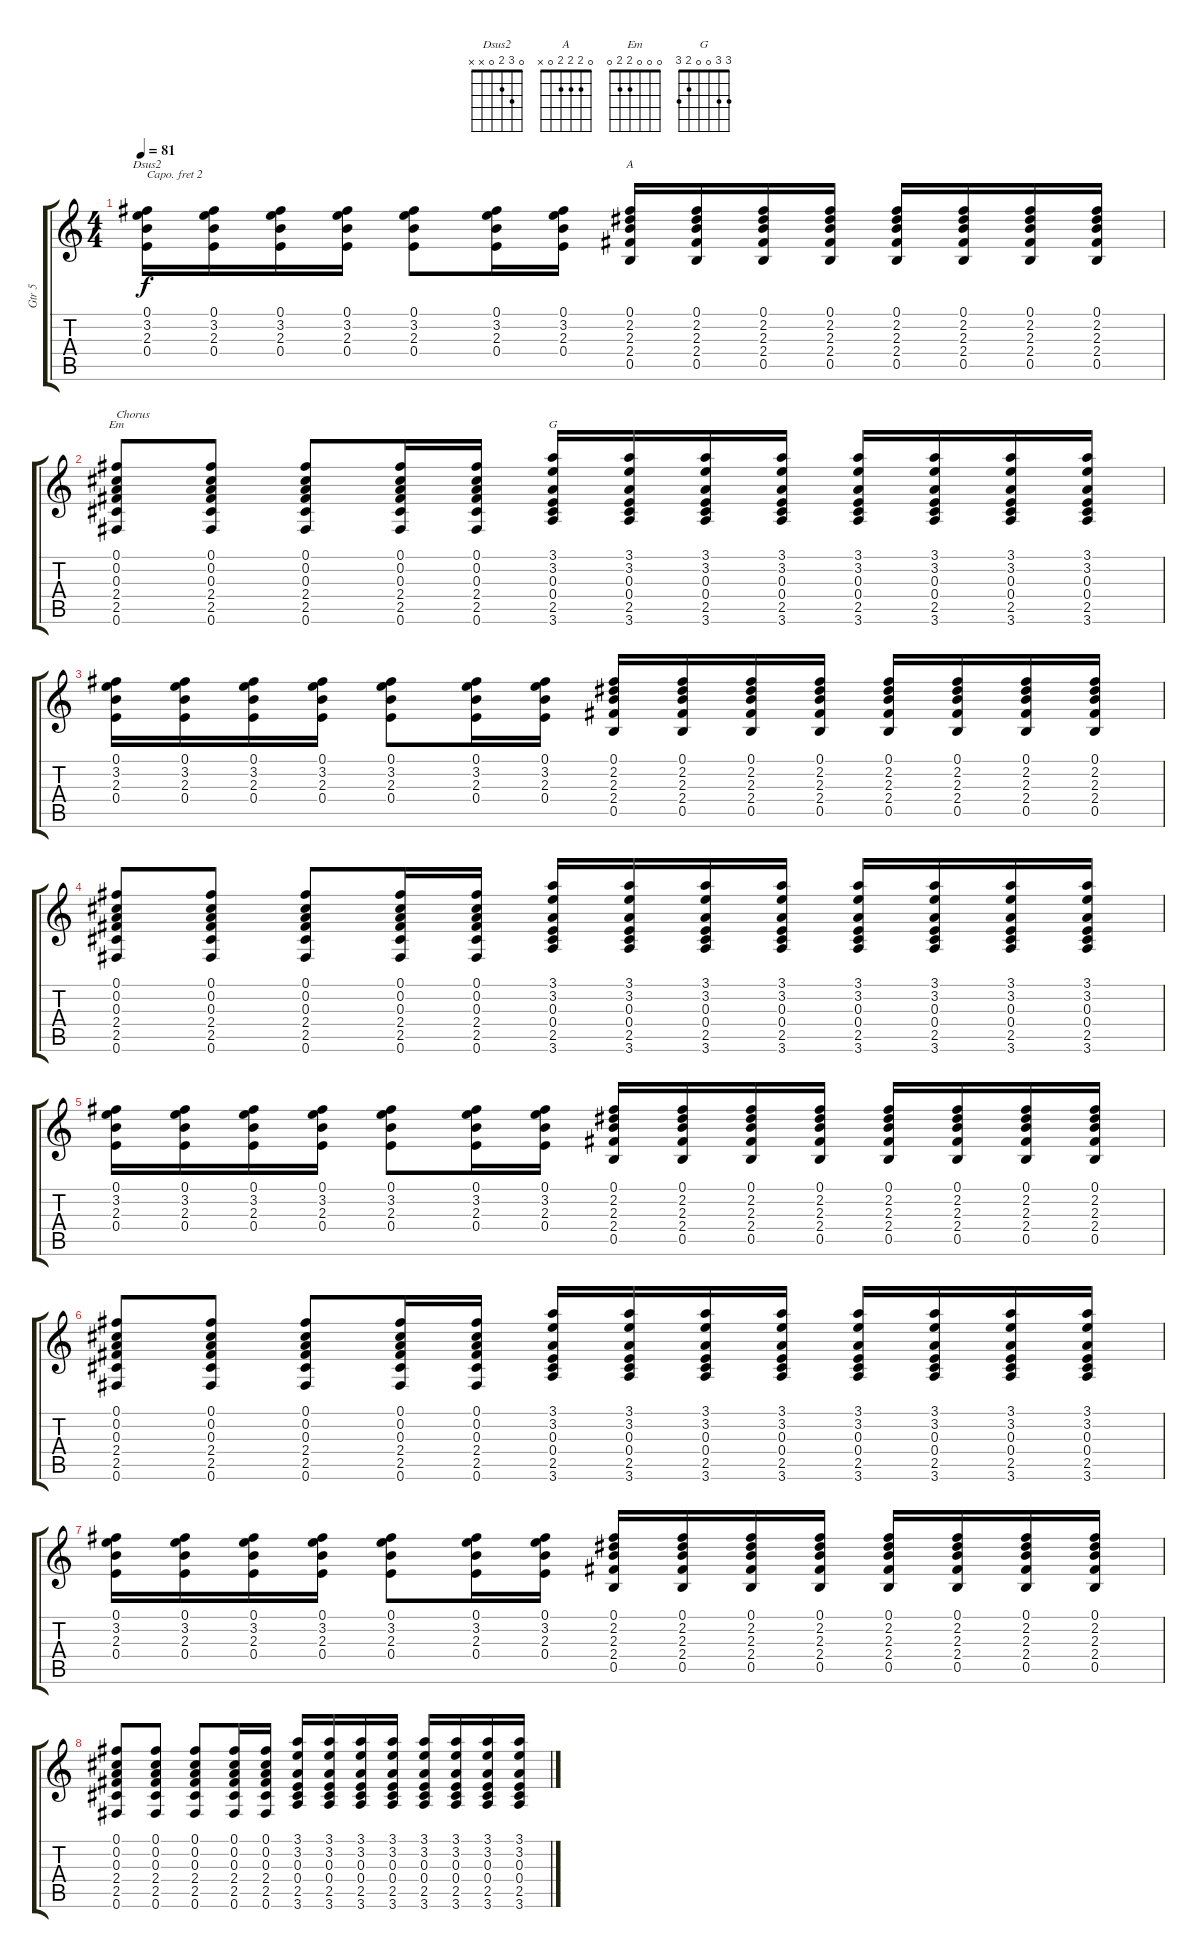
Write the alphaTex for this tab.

\track ("Gtr 5" "Gtr 5") {instrument distortionguitar}
\staff {score tabs}
\capo 2
\tuning (E4 B3 G3 D3 A2 E2) {hide}
\chord ("Dsus2" 0 3 2 0 x x)
\chord ("A" 0 2 2 2 0 x)
\chord ("Em" 0 0 0 2 2 0)
\chord ("G" 3 3 0 0 2 3)
\ts (4 4)
\tempo 81
\clef g2
\ks c
(0.1 3.2 2.3 0.4).16{ch "Dsus2" dy f} (0.1 3.2 2.3 0.4).16 (0.1 3.2 2.3 0.4).16 (0.1 3.2 2.3 0.4).16 (0.1 3.2 2.3 0.4).8 (0.1 3.2 2.3 0.4).16 (0.1 3.2 2.3 0.4).16 (0.1 2.2 2.3 2.4 0.5).16{ch "A"} (0.1 2.2 2.3 2.4 0.5).16 (0.1 2.2 2.3 2.4 0.5).16 (0.1 2.2 2.3 2.4 0.5).16 (0.1 2.2 2.3 2.4 0.5).16 (0.1 2.2 2.3 2.4 0.5).16 (0.1 2.2 2.3 2.4 0.5).16 (0.1 2.2 2.3 2.4 0.5).16 |
(0.1 0.2 0.3 2.4 2.5 0.6).8{ch "Em" txt "Chorus"} (0.1 0.2 0.3 2.4 2.5 0.6).8 (0.1 0.2 0.3 2.4 2.5 0.6).8 (0.1 0.2 0.3 2.4 2.5 0.6).16 (0.1 0.2 0.3 2.4 2.5 0.6).16 (3.1 3.2 0.3 0.4 2.5 3.6).16{ch "G"} (3.1 3.2 0.3 0.4 2.5 3.6).16 (3.1 3.2 0.3 0.4 2.5 3.6).16 (3.1 3.2 0.3 0.4 2.5 3.6).16 (3.1 3.2 0.3 0.4 2.5 3.6).16 (3.1 3.2 0.3 0.4 2.5 3.6).16 (3.1 3.2 0.3 0.4 2.5 3.6).16 (3.1 3.2 0.3 0.4 2.5 3.6).16 |
(0.1 3.2 2.3 0.4).16 (0.1 3.2 2.3 0.4).16 (0.1 3.2 2.3 0.4).16 (0.1 3.2 2.3 0.4).16 (0.1 3.2 2.3 0.4).8 (0.1 3.2 2.3 0.4).16 (0.1 3.2 2.3 0.4).16 (0.1 2.2 2.3 2.4 0.5).16 (0.1 2.2 2.3 2.4 0.5).16 (0.1 2.2 2.3 2.4 0.5).16 (0.1 2.2 2.3 2.4 0.5).16 (0.1 2.2 2.3 2.4 0.5).16 (0.1 2.2 2.3 2.4 0.5).16 (0.1 2.2 2.3 2.4 0.5).16 (0.1 2.2 2.3 2.4 0.5).16 |
(0.1 0.2 0.3 2.4 2.5 0.6).8 (0.1 0.2 0.3 2.4 2.5 0.6).8 (0.1 0.2 0.3 2.4 2.5 0.6).8 (0.1 0.2 0.3 2.4 2.5 0.6).16 (0.1 0.2 0.3 2.4 2.5 0.6).16 (3.1 3.2 0.3 0.4 2.5 3.6).16 (3.1 3.2 0.3 0.4 2.5 3.6).16 (3.1 3.2 0.3 0.4 2.5 3.6).16 (3.1 3.2 0.3 0.4 2.5 3.6).16 (3.1 3.2 0.3 0.4 2.5 3.6).16 (3.1 3.2 0.3 0.4 2.5 3.6).16 (3.1 3.2 0.3 0.4 2.5 3.6).16 (3.1 3.2 0.3 0.4 2.5 3.6).16 |
(0.1 3.2 2.3 0.4).16 (0.1 3.2 2.3 0.4).16 (0.1 3.2 2.3 0.4).16 (0.1 3.2 2.3 0.4).16 (0.1 3.2 2.3 0.4).8 (0.1 3.2 2.3 0.4).16 (0.1 3.2 2.3 0.4).16 (0.1 2.2 2.3 2.4 0.5).16 (0.1 2.2 2.3 2.4 0.5).16 (0.1 2.2 2.3 2.4 0.5).16 (0.1 2.2 2.3 2.4 0.5).16 (0.1 2.2 2.3 2.4 0.5).16 (0.1 2.2 2.3 2.4 0.5).16 (0.1 2.2 2.3 2.4 0.5).16 (0.1 2.2 2.3 2.4 0.5).16 |
(0.1 0.2 0.3 2.4 2.5 0.6).8 (0.1 0.2 0.3 2.4 2.5 0.6).8 (0.1 0.2 0.3 2.4 2.5 0.6).8 (0.1 0.2 0.3 2.4 2.5 0.6).16 (0.1 0.2 0.3 2.4 2.5 0.6).16 (3.1 3.2 0.3 0.4 2.5 3.6).16 (3.1 3.2 0.3 0.4 2.5 3.6).16 (3.1 3.2 0.3 0.4 2.5 3.6).16 (3.1 3.2 0.3 0.4 2.5 3.6).16 (3.1 3.2 0.3 0.4 2.5 3.6).16 (3.1 3.2 0.3 0.4 2.5 3.6).16 (3.1 3.2 0.3 0.4 2.5 3.6).16 (3.1 3.2 0.3 0.4 2.5 3.6).16 |
(0.1 3.2 2.3 0.4).16 (0.1 3.2 2.3 0.4).16 (0.1 3.2 2.3 0.4).16 (0.1 3.2 2.3 0.4).16 (0.1 3.2 2.3 0.4).8 (0.1 3.2 2.3 0.4).16 (0.1 3.2 2.3 0.4).16 (0.1 2.2 2.3 2.4 0.5).16 (0.1 2.2 2.3 2.4 0.5).16 (0.1 2.2 2.3 2.4 0.5).16 (0.1 2.2 2.3 2.4 0.5).16 (0.1 2.2 2.3 2.4 0.5).16 (0.1 2.2 2.3 2.4 0.5).16 (0.1 2.2 2.3 2.4 0.5).16 (0.1 2.2 2.3 2.4 0.5).16 |
(0.1 0.2 0.3 2.4 2.5 0.6).8 (0.1 0.2 0.3 2.4 2.5 0.6).8 (0.1 0.2 0.3 2.4 2.5 0.6).8 (0.1 0.2 0.3 2.4 2.5 0.6).16 (0.1 0.2 0.3 2.4 2.5 0.6).16 (3.1 3.2 0.3 0.4 2.5 3.6).16 (3.1 3.2 0.3 0.4 2.5 3.6).16 (3.1 3.2 0.3 0.4 2.5 3.6).16 (3.1 3.2 0.3 0.4 2.5 3.6).16 (3.1 3.2 0.3 0.4 2.5 3.6).16 (3.1 3.2 0.3 0.4 2.5 3.6).16 (3.1 3.2 0.3 0.4 2.5 3.6).16 (3.1 3.2 0.3 0.4 2.5 3.6).16
